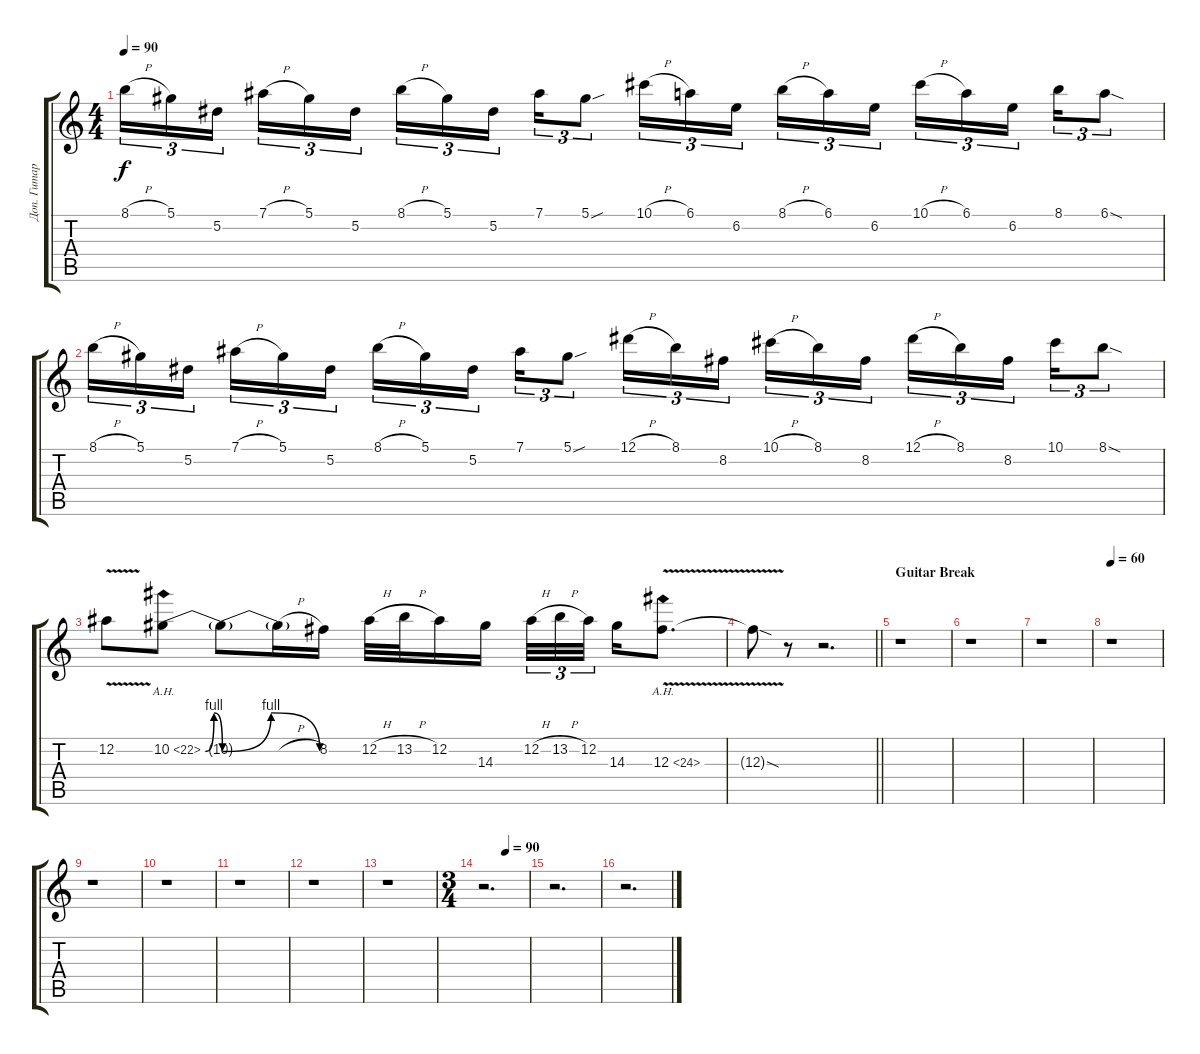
\track ("Доп. Гитара" "Доп. Гитар") {instrument distortionguitar}
\staff {score tabs}
\tuning (Eb4 Bb3 Gb3 Db3 Ab2 Eb2) {hide}
\ts (4 4)
\tempo 90
\clef g2
\ks c
8.1{h}.16{tu (3 2) dy f} 5.1.16{tu (3 2)} 5.2.16{tu (3 2) beam splitsecondary} 7.1{h}.16{tu (3 2)} 5.1.16{tu (3 2)} 5.2.16{tu (3 2)} 8.1{h}.16{tu (3 2)} 5.1.16{tu (3 2)} 5.2.16{tu (3 2) beam splitsecondary} 7.1.16{tu (3 2)} 5.1{sou}.8{tu (3 2)} 10.1{h}.16{tu (3 2)} 6.1.16{tu (3 2)} 6.2.16{tu (3 2) beam splitsecondary} 8.1{h}.16{tu (3 2)} 6.1.16{tu (3 2)} 6.2.16{tu (3 2)} 10.1{h}.16{tu (3 2)} 6.1.16{tu (3 2)} 6.2.16{tu (3 2) beam splitsecondary} 8.1.16{tu (3 2)} 6.1{sod}.8{tu (3 2)} |
8.1{h}.16{tu (3 2)} 5.1.16{tu (3 2)} 5.2.16{tu (3 2) beam splitsecondary} 7.1{h}.16{tu (3 2)} 5.1.16{tu (3 2)} 5.2.16{tu (3 2)} 8.1{h}.16{tu (3 2)} 5.1.16{tu (3 2)} 5.2.16{tu (3 2) beam splitsecondary} 7.1.16{tu (3 2)} 5.1{sou}.8{tu (3 2)} 12.1{h}.16{tu (3 2)} 8.1.16{tu (3 2)} 8.2.16{tu (3 2) beam splitsecondary} 10.1{h}.16{tu (3 2)} 8.1.16{tu (3 2)} 8.2.16{tu (3 2)} 12.1{h}.16{tu (3 2)} 8.1.16{tu (3 2)} 8.2.16{tu (3 2) beam splitsecondary} 10.1.16{tu (3 2)} 8.1{sod}.8{tu (3 2)} |
12.2{v}.8 10.2{be (bendrelease 0 0 30 4 30 4 60 0) ah 12}.8 10.2{be (bendrelease 0 0 30 4 30 4 60 0) t}.8 10.2{h t}.16 8.2.16 12.2{h}.32 13.2{h}.32 12.2.16 14.3.16{beam splitsecondary} 12.2{h}.32{tu (3 2)} 13.2{h}.32{tu (3 2)} 12.2.32{tu (3 2)} 14.3.16 12.3{ah 12 v}.8{d} |
\barLineRight lightlight
12.3{sod t}.8 r.8 r.2{d} |
\section ("" "Guitar Break")
r.1 |
r.1 |
r.1 |
\tempo 60
r.1 |
r.1 |
r.1 |
r.1 |
r.1 |
r.1 |
\ts (3 4)
\tempo (90 0.5)
r.2{d} |
r.2{d} |
r.2{d}
